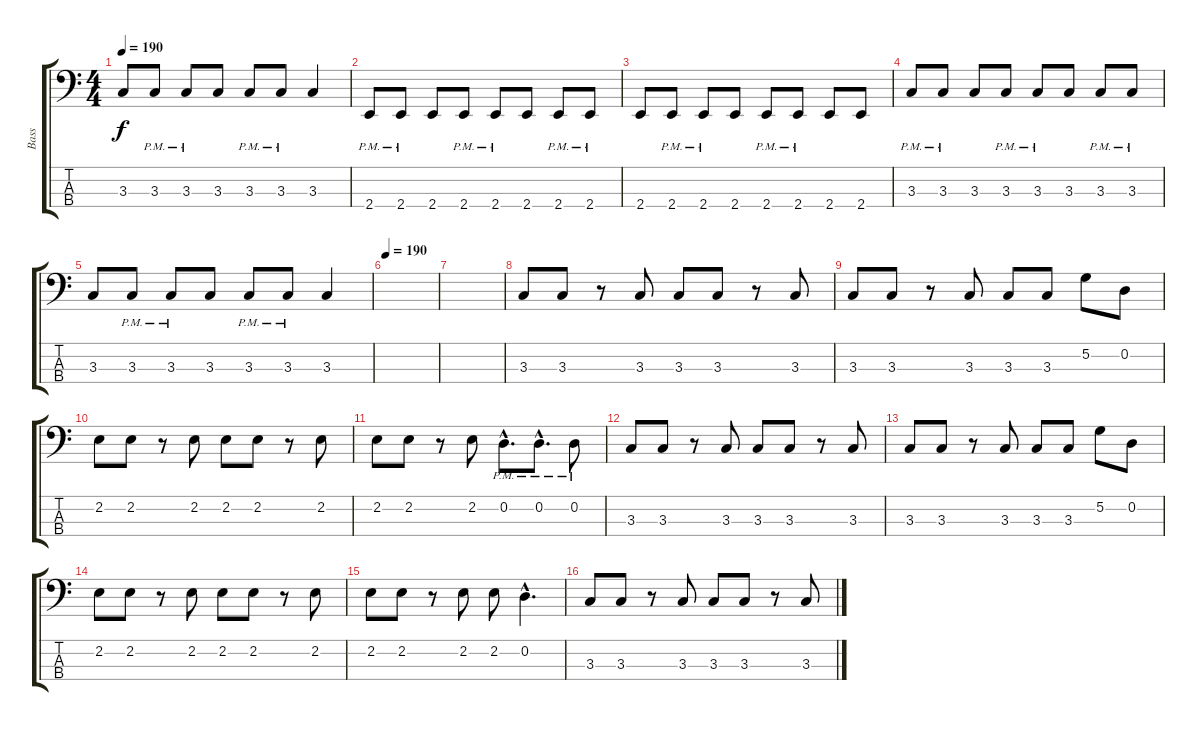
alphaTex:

\track ("Bass" "Bass") {instrument electricbassfinger}
\staff {score tabs}
\tuning (G2 D2 A1 D1) {hide}
\ts (4 4)
\tempo 190
\clef f4
\ks c
3.3.8{dy f} 3.3{pm}.8 3.3{pm}.8 3.3.8 3.3{pm}.8 3.3{pm}.8 3.3.4 |
2.4{pm}.8 2.4{pm}.8 2.4.8 2.4{pm}.8 2.4{pm}.8 2.4.8 2.4{pm}.8 2.4{pm}.8 |
2.4.8 2.4{pm}.8 2.4{pm}.8 2.4.8 2.4{pm}.8 2.4{pm}.8 2.4.8 2.4.8 |
3.3{pm}.8 3.3{pm}.8 3.3.8 3.3{pm}.8 3.3{pm}.8 3.3.8 3.3{pm}.8 3.3{pm}.8 |
3.3.8 3.3{pm}.8 3.3{pm}.8 3.3.8 3.3{pm}.8 3.3{pm}.8 3.3.4 |
\tempo 190
|
|
3.3.8 3.3.8 r.8 3.3.8 3.3.8 3.3.8 r.8 3.3.8 |
3.3.8 3.3.8 r.8 3.3.8 3.3.8 3.3.8 5.2.8 0.2.8 |
2.2.8 2.2.8 r.8 2.2.8 2.2.8 2.2.8 r.8 2.2.8 |
2.2.8 2.2.8 r.8 2.2.8 0.2{hac pm}.8{d} 0.2{hac pm}.8{d} 0.2{pm}.8 |
3.3.8 3.3.8 r.8 3.3.8 3.3.8 3.3.8 r.8 3.3.8 |
3.3.8 3.3.8 r.8 3.3.8 3.3.8 3.3.8 5.2.8 0.2.8 |
2.2.8 2.2.8 r.8 2.2.8 2.2.8 2.2.8 r.8 2.2.8 |
2.2.8 2.2.8 r.8 2.2.8 2.2.8 0.2{hac}.4{d} |
3.3.8 3.3.8 r.8 3.3.8 3.3.8 3.3.8 r.8 3.3.8
